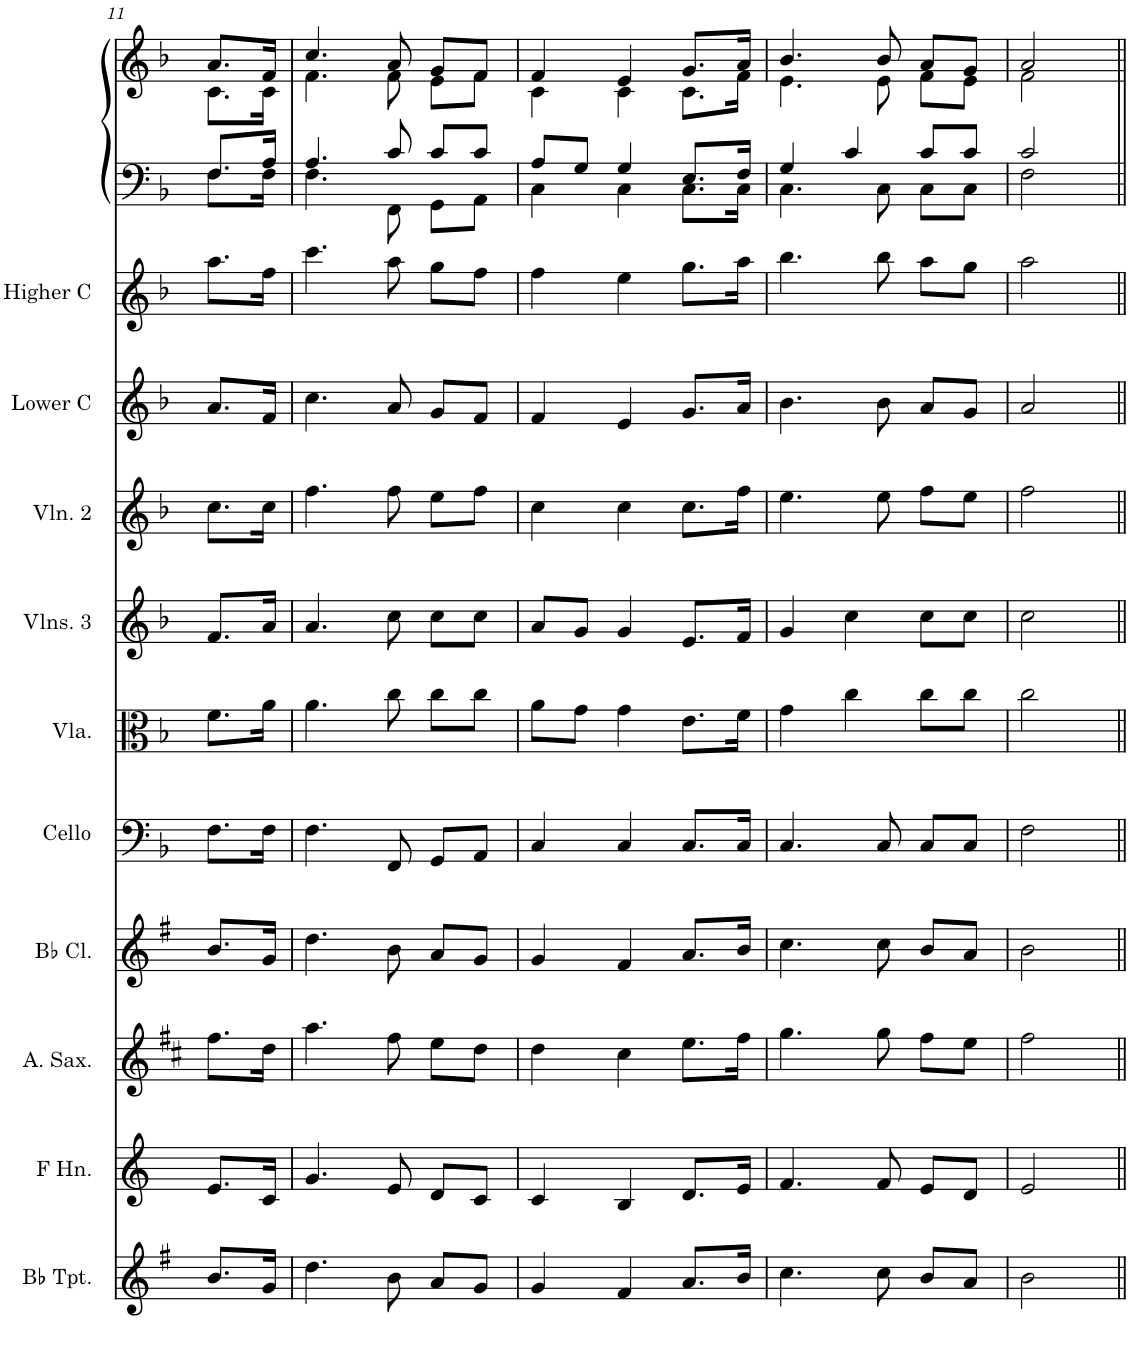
**kern	**kern	**kern	**kern	**kern	**kern	**kern	**kern	**kern	**kern	**kern	**kern
*part11	*part10	*part9	*part8	*part7	*part6	*part5	*part4	*part3	*part2	*part1	*part1
*staff12	*staff11	*staff10	*staff9	*staff8	*staff7	*staff6	*staff5	*staff4	*staff3	*staff2	*staff1
*I"Bb Trumpet	*I"Horn in F	*I"Alto Saxophone	*I"Bb Clarinet	*I"Violoncello	*I"Viola	*I"Violins 3 with Viola	*I"Violin 2	*I"Lower part In C	*I"Higher part In C	*I"Pipe Organ	*
*I'Bb Tpt.	*	*I'A. Sax.	*I'Bb Cl.	*	*I'Vla.	*I'Vlns. 3	*I'Vln. 2	*I'Lower C	*I'Higher C	*I'P Org	*
!!LO:PB:g=z
*clefG2	*clefG2	*clefG2	*clefG2	*clefF4	*clefC3	*clefG2	*clefG2	*clefG2	*clefG2	*clefF4	*clefG2
*Trd1c2	*Trd4c7	*Trd5c9	*Trd1c2	*	*	*	*	*	*	*	*
*k[f#]	*k[]	*k[f#c#]	*k[f#]	*k[b-]	*k[b-]	*k[b-]	*k[b-]	*k[b-]	*k[b-]	*k[b-]	*k[b-]
*M3/4	*M3/4	*M3/4	*M3/4	*M3/4	*M3/4	*M3/4	*M3/4	*M3/4	*M3/4	*M3/4	*M3/4
=11	=11	=11	=11	=11	=11	=11	=11	=11	=11	=11	=11
*	*	*	*	*	*	*	*	*	*	*^	*^
8.b/L	8.e/L	8.ff#\L	8.b/L	8.F\L	8.f\L	8.f/L	8.cc\L	8.a/L	8.aa\L	8.F/L	8.F\L	8.a/L	8.c\L
16g/Jk	16c/Jk	16dd\Jk	16g/Jk	16F\Jk	16a\Jk	16a/Jk	16cc\Jk	16f/Jk	16ff\Jk	16A/Jk	16F\Jk	16f/Jk	16c\Jk
=12	=12	=12	=12	=12	=12	=12	=12	=12	=12	=12	=12	=12	=12
4.dd\	4.g/	4.aa\	4.dd\	4.F\	4.a\	4.a/	4.ff\	4.cc\	4.ccc\	4.A/	4.F\	4.cc/	4.f\
8b\	8e/	8ff#\	8b\	8FF/	8cc\	8cc\	8ff\	8a/	8aa\	8c/	8FF\	8a/	8f\
8a/L	8d/L	8ee\L	8a/L	8GG/L	8cc\L	8cc\L	8ee\L	8g/L	8gg\L	8c/L	8GG\L	8g/L	8e\L
8g/J	8c/J	8dd\J	8g/J	8AA/J	8cc\J	8cc\J	8ff\J	8f/J	8ff\J	8c/J	8AA\J	8f/J	8f\J
=13	=13	=13	=13	=13	=13	=13	=13	=13	=13	=13	=13	=13	=13
4g/	4c/	4dd\	4g/	4C/	8a\L	8a/L	4cc\	4f/	4ff\	8A/L	4C\	4f/	4c\
.	.	.	.	.	8g\J	8g/J	.	.	.	8G/J	.	.	.
4f#/	4B/	4cc#\	4f#/	4C/	4g\	4g/	4cc\	4e/	4ee\	4G/	4C\	4e/	4c\
8.a/L	8.d/L	8.ee\L	8.a/L	8.C/L	8.e\L	8.e/L	8.cc\L	8.g/L	8.gg\L	8.E/L	8.C\L	8.g/L	8.c\L
16b/Jk	16e/Jk	16ff#\Jk	16b/Jk	16C/Jk	16f\Jk	16f/Jk	16ff\Jk	16a/Jk	16aa\Jk	16F/Jk	16C\Jk	16a/Jk	16f\Jk
=14	=14	=14	=14	=14	=14	=14	=14	=14	=14	=14	=14	=14	=14
4.cc\	4.f/	4.gg\	4.cc\	4.C/	4g\	4g/	4.ee\	4.b-\	4.bb-\	4G/	4.C\	4.b-/	4.e\
.	.	.	.	.	4cc\	4cc\	.	.	.	4c/	.	.	.
8cc\	8f/	8gg\	8cc\	8C/	.	.	8ee\	8b-\	8bb-\	.	8C\	8b-/	8e\
8b/L	8e/L	8ff#\L	8b/L	8C/L	8cc\L	8cc\L	8ff\L	8a/L	8aa\L	8c/L	8C\L	8a/L	8f\L
8a/J	8d/J	8ee\J	8a/J	8C/J	8cc\J	8cc\J	8ee\J	8g/J	8gg\J	8c/J	8C\J	8g/J	8e\J
=15	=15	=15	=15	=15	=15	=15	=15	=15	=15	=15	=15	=15	=15
2b\	2e/	2ff#\	2b\	2F\	2cc\	2cc\	2ff\	2a/	2aa\	2c/	2F\	2a/	2f\
*	*	*	*	*	*	*	*	*	*	*v	*v	*	*
*	*	*	*	*	*	*	*	*	*	*	*v	*v
=||	=||	=||	=||	=||	=||	=||	=||	=||	=||	=||	=||
*-	*-	*-	*-	*-	*-	*-	*-	*-	*-	*-	*-
